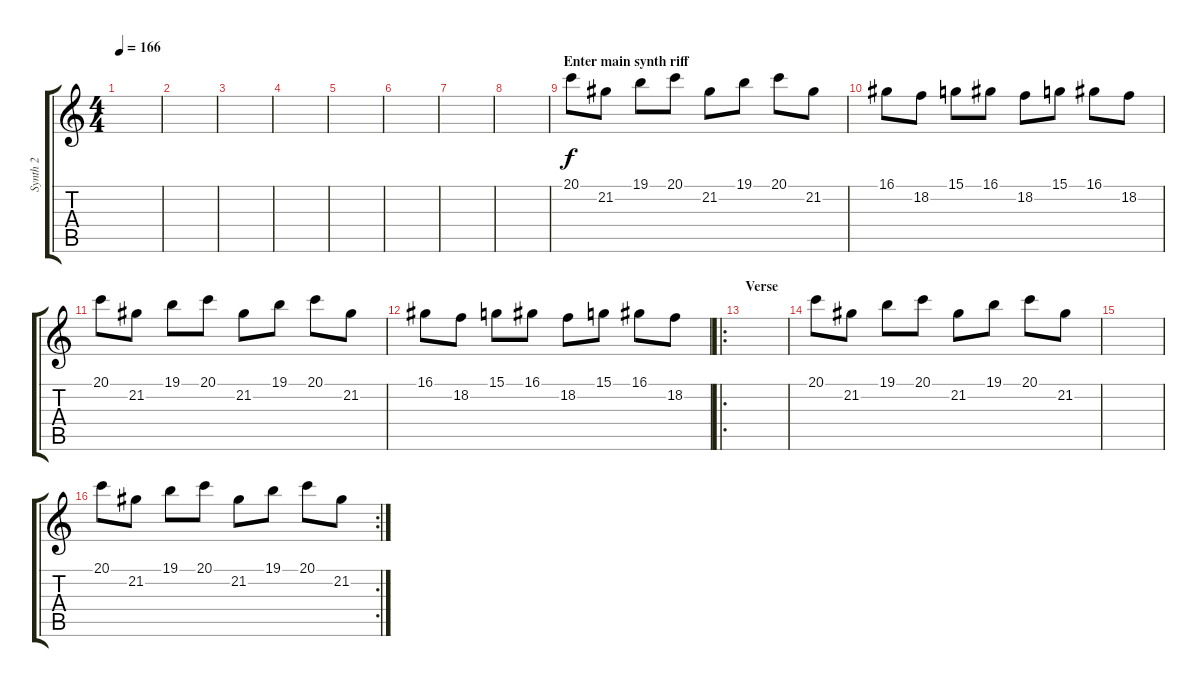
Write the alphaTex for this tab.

\track ("Synth 2" "Synth 2") {instrument fx7echoes}
\staff {score tabs}
\tuning (E4 B3 G3 D3 A2 E2) {hide}
\ts (4 4)
\tempo 166
\clef g2
\ks c
|
|
|
|
|
|
|
|
\section ("" "Enter main synth riff")
20.1.8 21.2.8 19.1.8 20.1.8 21.2.8 19.1.8 20.1.8 21.2.8 |
16.1.8 18.2.8 15.1.8 16.1.8 18.2.8 15.1.8 16.1.8 18.2.8 |
20.1.8 21.2.8 19.1.8 20.1.8 21.2.8 19.1.8 20.1.8 21.2.8 |
16.1.8 18.2.8 15.1.8 16.1.8 18.2.8 15.1.8 16.1.8 18.2.8 |
\ro
\section ("" "Verse")
|
20.1.8 21.2.8 19.1.8 20.1.8 21.2.8 19.1.8 20.1.8 21.2.8 |
|
\rc 2
20.1.8 21.2.8 19.1.8 20.1.8 21.2.8 19.1.8 20.1.8 21.2.8
